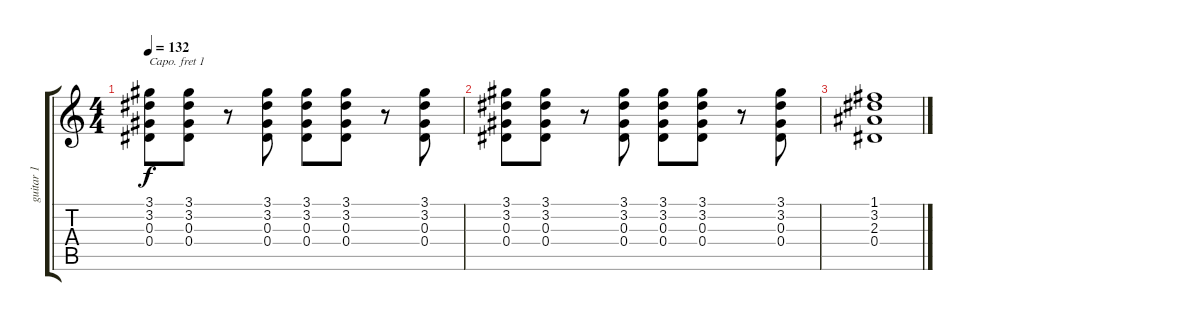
\track ("guitar 1" "guitar 1") {instrument electricguitarclean}
\staff {score tabs}
\capo 1
\tuning (E4 B3 G3 D3 A2 E2) {hide}
\ts (4 4)
\tempo 132
\clef g2
\ks c
(3.1 3.2 0.3 0.4).8{dy f} (3.1 3.2 0.3 0.4).8 r.8 (3.1 3.2 0.3 0.4).8 (3.1 3.2 0.3 0.4).8 (3.1 3.2 0.3 0.4).8 r.8 (3.1 3.2 0.3 0.4).8 |
(3.1 3.2 0.3 0.4).8 (3.1 3.2 0.3 0.4).8 r.8 (3.1 3.2 0.3 0.4).8 (3.1 3.2 0.3 0.4).8 (3.1 3.2 0.3 0.4).8 r.8 (3.1 3.2 0.3 0.4).8 |
(1.1 3.2 2.3 0.4).1
